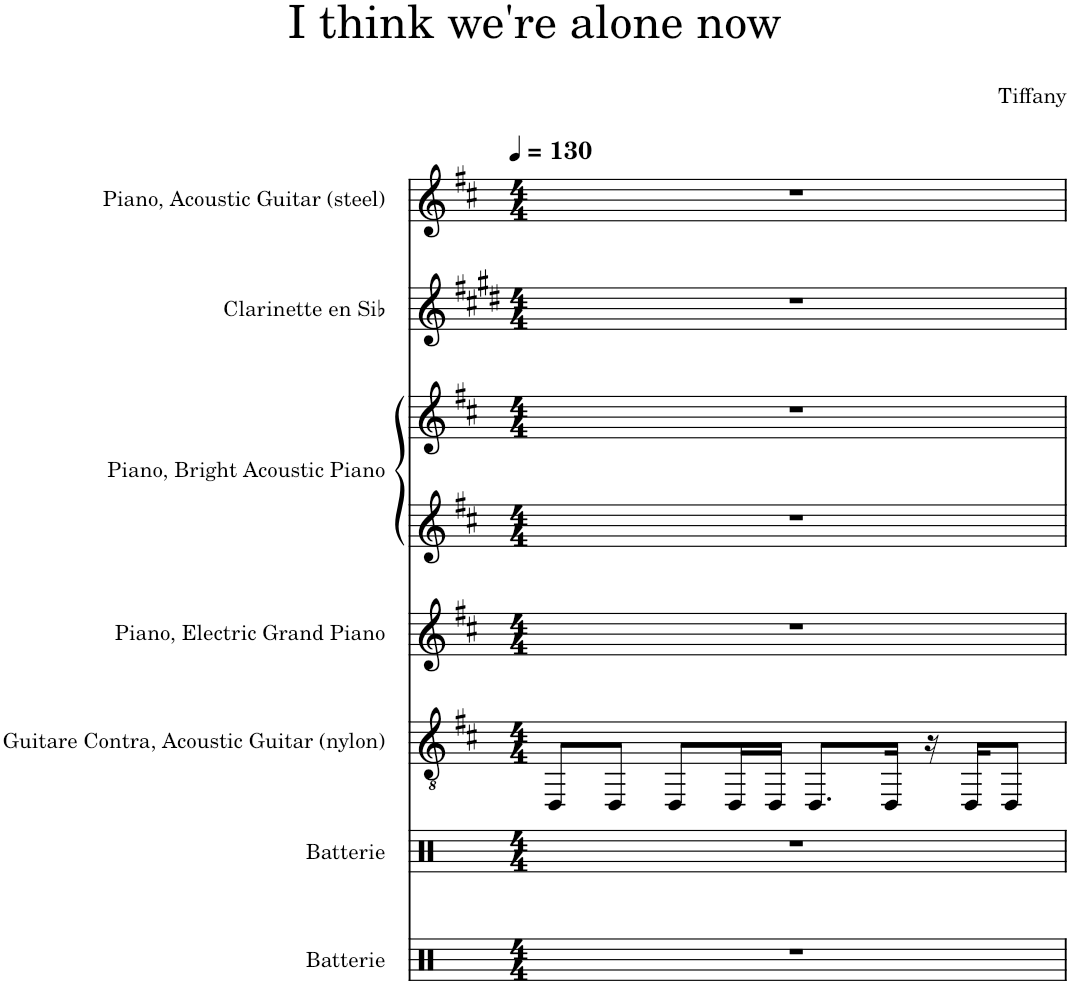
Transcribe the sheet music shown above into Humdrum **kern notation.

**kern	**kern	**kern	**kern	**kern	**kern	**kern	**kern
*part7	*part6	*part5	*part4	*part3	*part3	*part2	*part1
*staff8	*staff7	*staff6	*staff5	*staff4	*staff3	*staff2	*staff1
*I"Batterie	*I"Batterie	*I"Guitare Contra, Acoustic Guitar (nylon)	*I"Piano, Electric Grand Piano	*I"Piano, Bright Acoustic Piano	*	*I"Clarinette en Sib	*I"Piano, Acoustic Guitar (steel)
*I'Bat.	*I'Bat.	*	*I'Pia.	*I'Pia.	*	*I'Clar. Sib	*I'Pia.
*clefX	*clefX	*clefGv2	*clefG2	*clefG2	*clefG2	*clefG2	*clefG2
*	*	*	*	*	*	*Trd1c2	*
*k[]	*k[]	*k[f#c#]	*k[f#c#]	*k[f#c#]	*k[f#c#]	*k[f#c#g#d#]	*k[f#c#]
*M4/4	*M4/4	*M4/4	*M4/4	*M4/4	*M4/4	*M4/4	*M4/4
*MM130	*MM130	*MM130	*MM130	*MM130	*MM130	*MM130	*MM130
=1	=1	=1	=1	=1	=1	=1	=1
1r	1r	8DD/L	1r	1r	1r	1r	1r
.	.	8DD/J	.	.	.	.	.
.	.	8DD/L	.	.	.	.	.
.	.	16DD/L	.	.	.	.	.
.	.	16DD/JJ	.	.	.	.	.
.	.	8.DD/L	.	.	.	.	.
.	.	16DD/Jk	.	.	.	.	.
.	.	16r	.	.	.	.	.
.	.	16DD/KL	.	.	.	.	.
.	.	8DD/J	.	.	.	.	.
=	=	=	=	=	=	=	=
*-	*-	*-	*-	*-	*-	*-	*-
